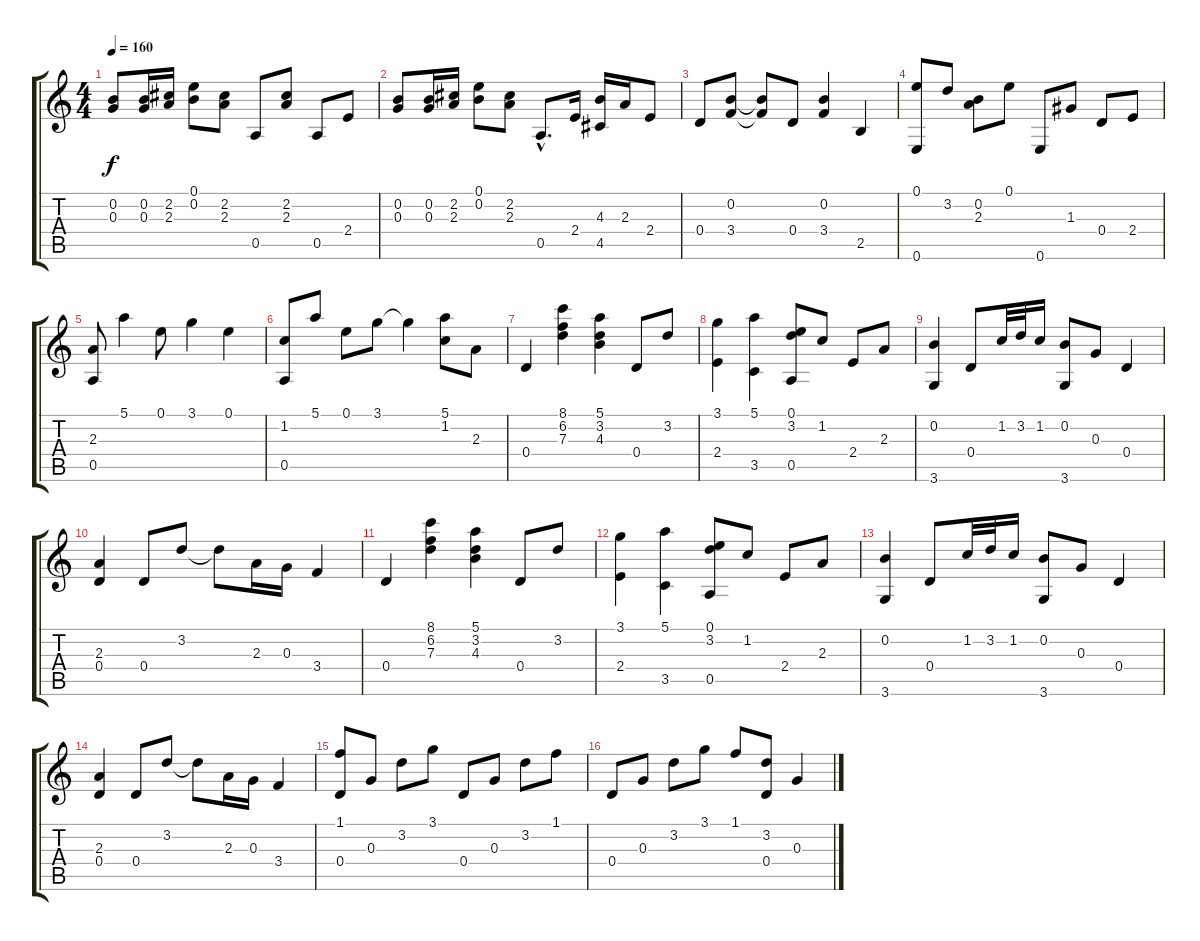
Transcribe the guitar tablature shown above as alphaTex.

\track "" {instrument acousticguitarnylon}
\staff {score tabs}
\tuning (E4 B3 G3 D3 A2 E2) {hide}
\ts (4 4)
\tempo 160
\clef g2
\ks c
(0.2 0.3).8{dy f} (0.2 0.3).16 (2.2 2.3).16 (0.1 0.2).8 (2.2 2.3).8 0.5.8 (2.2 2.3).8 0.5.8 2.4.8 |
(0.2 0.3).8 (0.2 0.3).16 (2.2 2.3).16 (0.1 0.2).8 (2.2 2.3).8 0.5{hac}.8{d} 2.4.16 (4.3 4.5).16 2.3.16 2.4.8 |
0.4.8 (0.2 3.4).8 (0.2{t} 3.4{t}).8 0.4.8 (0.2 3.4).4 2.5.4 |
(0.1 0.6).8 3.2.8 (0.2 2.3).8 0.1.8 0.6.8 1.3.8 0.4.8 2.4.8 |
(2.3 0.5).8 5.1.4 0.1.8 3.1.4 0.1.4 |
(1.2 0.5).8 5.1.8 0.1.8 3.1.8 3.1{t}.4 (5.1 1.2).8 2.3.8 |
0.4.4 (8.1 6.2 7.3).4 (5.1 3.2 4.3).4 0.4.8 3.2.8 |
(3.1 2.4).4 (5.1 3.5).4 (0.1 3.2 0.5).8 1.2.8 2.4.8 2.3.8 |
(0.2 3.6).4 0.4.8 1.2.32 3.2.32 1.2.16 (0.2 3.6).8 0.3.8 0.4.4 |
(2.3 0.4).4 0.4.8 3.2.8 3.2{t}.8 2.3.16 0.3.16 3.4.4 |
0.4.4 (8.1 6.2 7.3).4 (5.1 3.2 4.3).4 0.4.8 3.2.8 |
(3.1 2.4).4 (5.1 3.5).4 (0.1 3.2 0.5).8 1.2.8 2.4.8 2.3.8 |
(0.2 3.6).4 0.4.8 1.2.32 3.2.32 1.2.16 (0.2 3.6).8 0.3.8 0.4.4 |
(2.3 0.4).4 0.4.8 3.2.8 3.2{t}.8 2.3.16 0.3.16 3.4.4 |
(1.1 0.4).8 0.3.8 3.2.8 3.1.8 0.4.8 0.3.8 3.2.8 1.1.8 |
0.4.8 0.3.8 3.2.8 3.1.8 1.1.8 (3.2 0.4).8 0.3.4
